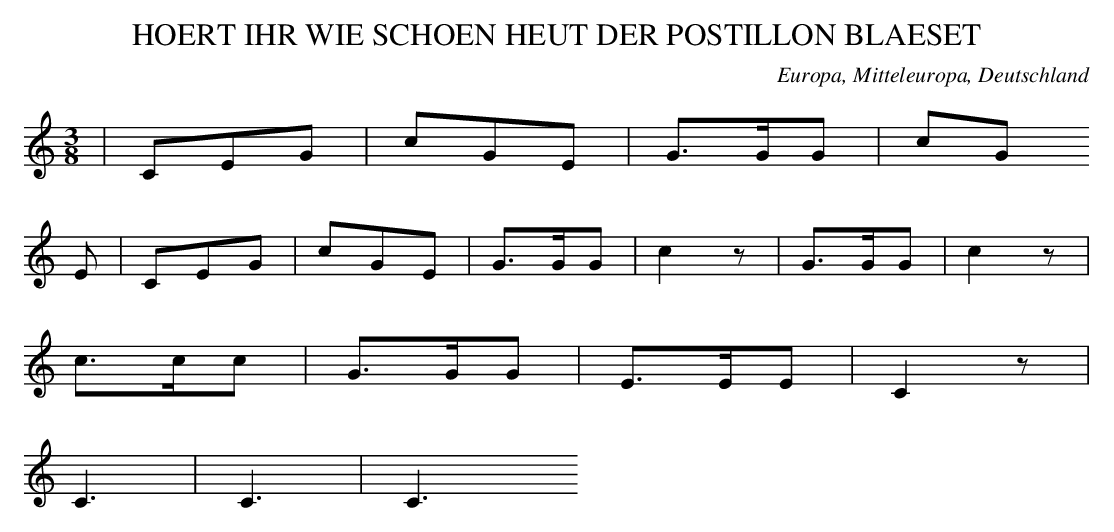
X:1
T: HOERT IHR WIE SCHOEN HEUT DER POSTILLON BLAESET
O: Europa, Mitteleuropa, Deutschland
M: 3/8
L: 1/16
K: C
 | C2E2G2 | c2G2E2 | G3GG2 | c2G2
E2 | C2E2G2 | c2G2E2 | G3GG2 | c4z2 | G3GG2 | c4z2 |
c3cc2 | G3GG2 | E3EE2 | C4z2 |
C6 | C6 | C6
